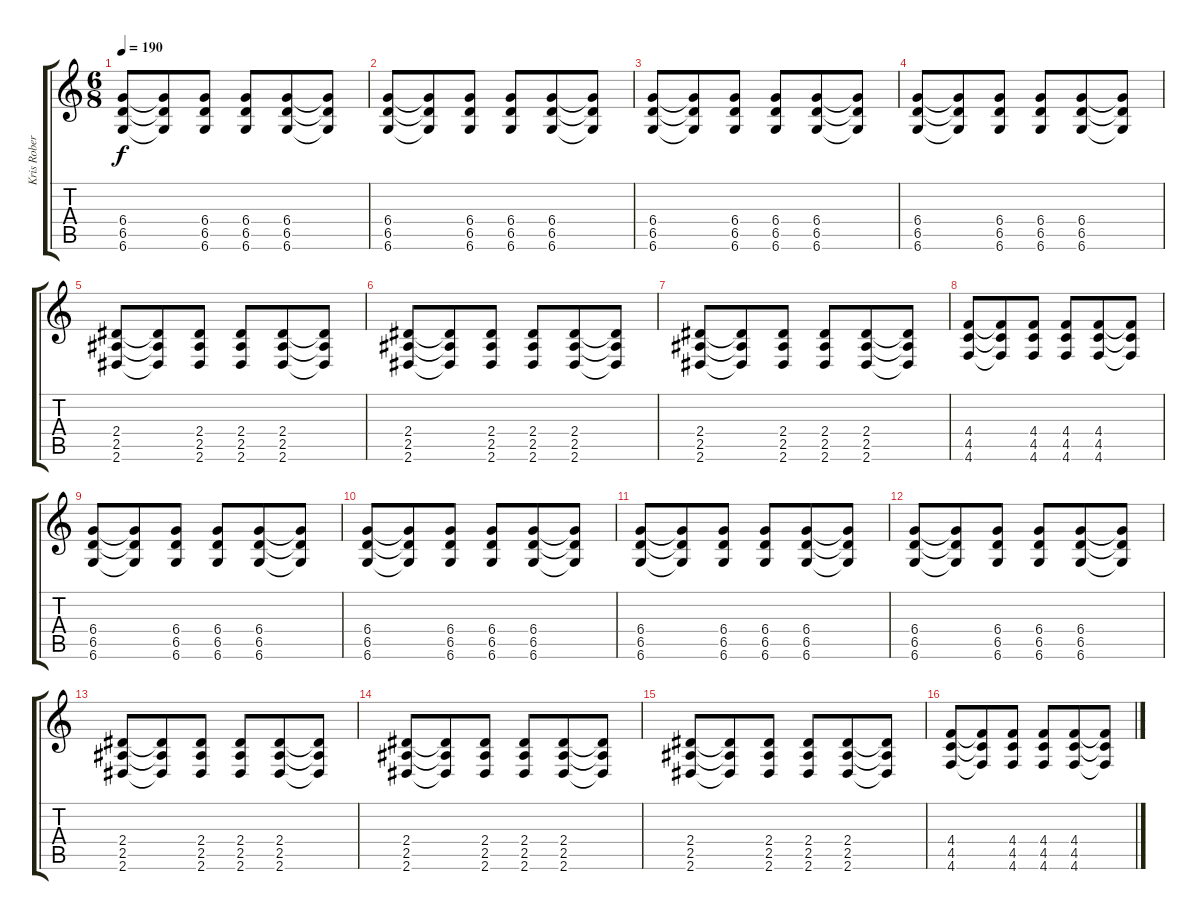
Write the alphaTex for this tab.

\track ("Kris Roberts" "Kris Rober") {instrument overdrivenguitar}
\staff {score tabs}
\tuning (Eb4 Bb3 Gb3 Db3 Ab2 Db2) {hide}
\ts (6 8)
\tempo 190
\clef g2
\ks c
(6.4 6.5 6.6).8{dy f} (6.4{t} 6.5{t} 6.6{t}).8 (6.4 6.5 6.6).8 (6.4 6.5 6.6).8 (6.4 6.5 6.6).8 (6.4{t} 6.5{t} 6.6{t}).8 |
(6.4 6.5 6.6).8 (6.4{t} 6.5{t} 6.6{t}).8 (6.4 6.5 6.6).8 (6.4 6.5 6.6).8 (6.4 6.5 6.6).8 (6.4{t} 6.5{t} 6.6{t}).8 |
(6.4 6.5 6.6).8 (6.4{t} 6.5{t} 6.6{t}).8 (6.4 6.5 6.6).8 (6.4 6.5 6.6).8 (6.4 6.5 6.6).8 (6.4{t} 6.5{t} 6.6{t}).8 |
(6.4 6.5 6.6).8 (6.4{t} 6.5{t} 6.6{t}).8 (6.4 6.5 6.6).8 (6.4 6.5 6.6).8 (6.4 6.5 6.6).8 (6.4{t} 6.5{t} 6.6{t}).8 |
(2.4 2.5 2.6).8 (2.4{t} 2.5{t} 2.6{t}).8 (2.4 2.5 2.6).8 (2.4 2.5 2.6).8 (2.4 2.5 2.6).8 (2.4{t} 2.5{t} 2.6{t}).8 |
(2.4 2.5 2.6).8 (2.4{t} 2.5{t} 2.6{t}).8 (2.4 2.5 2.6).8 (2.4 2.5 2.6).8 (2.4 2.5 2.6).8 (2.4{t} 2.5{t} 2.6{t}).8 |
(2.4 2.5 2.6).8 (2.4{t} 2.5{t} 2.6{t}).8 (2.4 2.5 2.6).8 (2.4 2.5 2.6).8 (2.4 2.5 2.6).8 (2.4{t} 2.5{t} 2.6{t}).8 |
(4.4 4.5 4.6).8 (4.4{t} 4.5{t} 4.6{t}).8 (4.4 4.5 4.6).8 (4.4 4.5 4.6).8 (4.4 4.5 4.6).8 (4.4{t} 4.5{t} 4.6{t}).8 |
(6.4 6.5 6.6).8 (6.4{t} 6.5{t} 6.6{t}).8 (6.4 6.5 6.6).8 (6.4 6.5 6.6).8 (6.4 6.5 6.6).8 (6.4{t} 6.5{t} 6.6{t}).8 |
(6.4 6.5 6.6).8 (6.4{t} 6.5{t} 6.6{t}).8 (6.4 6.5 6.6).8 (6.4 6.5 6.6).8 (6.4 6.5 6.6).8 (6.4{t} 6.5{t} 6.6{t}).8 |
(6.4 6.5 6.6).8 (6.4{t} 6.5{t} 6.6{t}).8 (6.4 6.5 6.6).8 (6.4 6.5 6.6).8 (6.4 6.5 6.6).8 (6.4{t} 6.5{t} 6.6{t}).8 |
(6.4 6.5 6.6).8 (6.4{t} 6.5{t} 6.6{t}).8 (6.4 6.5 6.6).8 (6.4 6.5 6.6).8 (6.4 6.5 6.6).8 (6.4{t} 6.5{t} 6.6{t}).8 |
(2.4 2.5 2.6).8 (2.4{t} 2.5{t} 2.6{t}).8 (2.4 2.5 2.6).8 (2.4 2.5 2.6).8 (2.4 2.5 2.6).8 (2.4{t} 2.5{t} 2.6{t}).8 |
(2.4 2.5 2.6).8 (2.4{t} 2.5{t} 2.6{t}).8 (2.4 2.5 2.6).8 (2.4 2.5 2.6).8 (2.4 2.5 2.6).8 (2.4{t} 2.5{t} 2.6{t}).8 |
(2.4 2.5 2.6).8 (2.4{t} 2.5{t} 2.6{t}).8 (2.4 2.5 2.6).8 (2.4 2.5 2.6).8 (2.4 2.5 2.6).8 (2.4{t} 2.5{t} 2.6{t}).8 |
(4.4 4.5 4.6).8 (4.4{t} 4.5{t} 4.6{t}).8 (4.4 4.5 4.6).8 (4.4 4.5 4.6).8 (4.4 4.5 4.6).8 (4.4{t} 4.5{t} 4.6{t}).8
